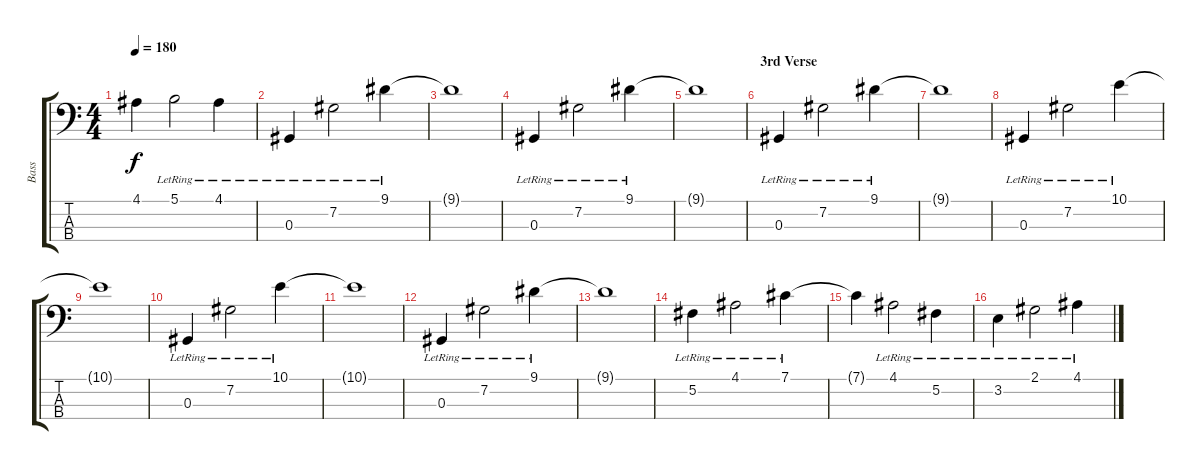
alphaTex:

\track ("Bass" "Bass") {instrument electricbasspick}
\staff {score tabs}
\tuning (Gb2 Db2 Ab1 Eb1) {hide}
\ts (4 4)
\tempo 180
\clef f4
\ks c
4.1{t}.4{dy f} 5.1{lr}.2 4.1{lr}.4 |
0.3{lr}.4 7.2{lr}.2 9.1{lr}.4 |
9.1{t}.1 |
0.3{lr}.4 7.2{lr}.2 9.1{lr}.4 |
9.1{t}.1 |
\section ("" "3rd Verse")
0.3{lr}.4 7.2{lr}.2 9.1{lr}.4 |
9.1{t}.1 |
0.3{lr}.4 7.2{lr}.2 10.1{lr}.4 |
10.1{t}.1 |
0.3{lr}.4 7.2{lr}.2 10.1{lr}.4 |
10.1{t}.1 |
0.3{lr}.4 7.2{lr}.2 9.1{lr}.4 |
9.1{t}.1 |
5.2{lr}.4 4.1{lr}.2 7.1{lr}.4 |
7.1{t}.4 4.1{lr}.2 5.2{lr}.4 |
3.2{lr}.4 2.1{lr}.2 4.1{lr}.4
